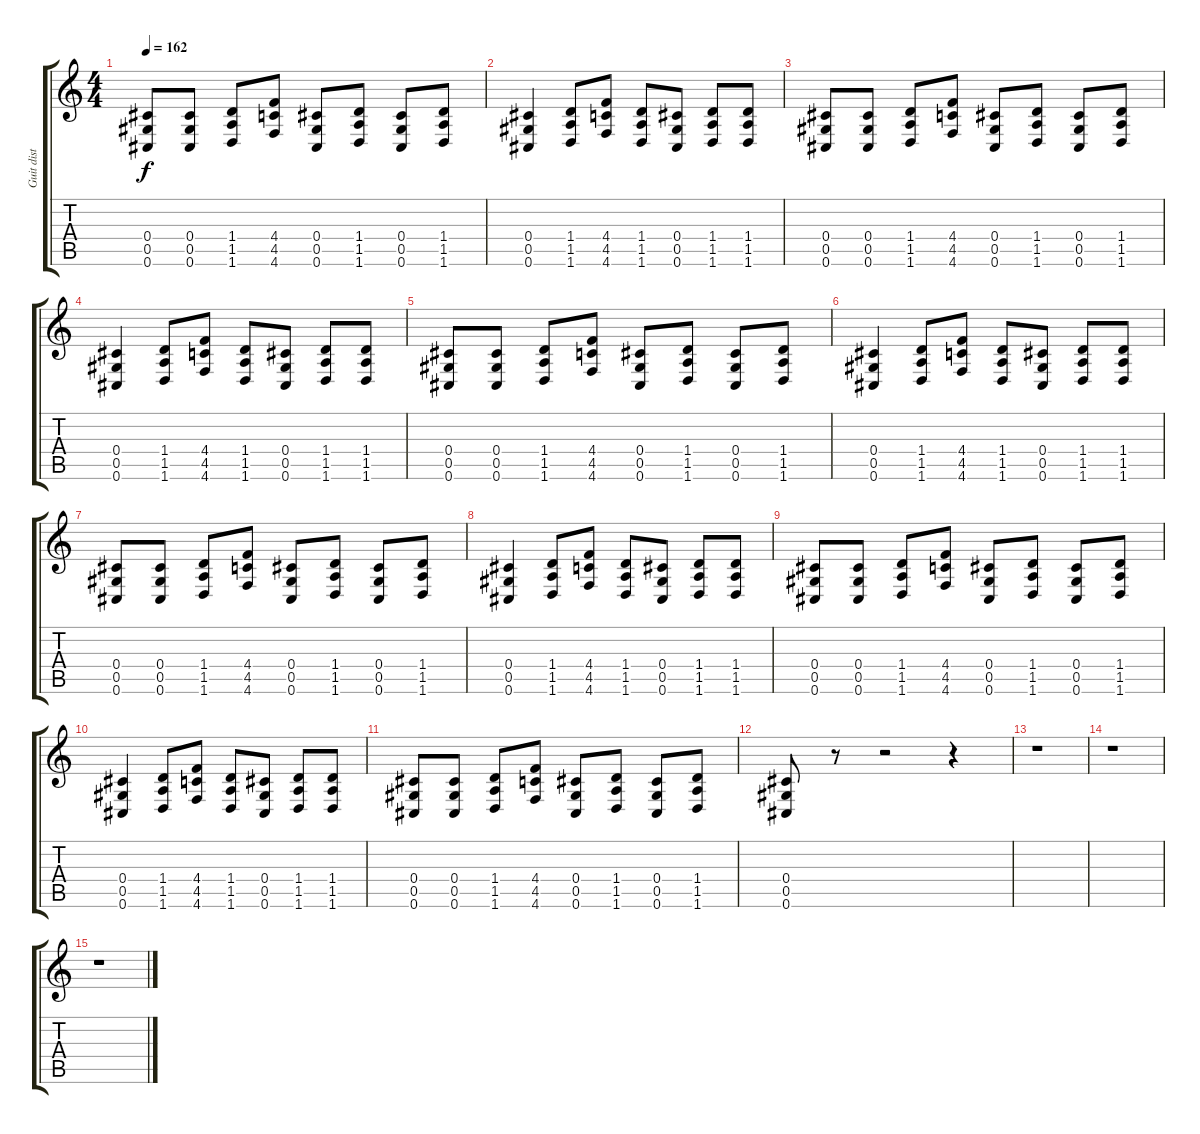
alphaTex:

\track ("Guit dist 1" "Guit dist ") {instrument distortionguitar}
\staff {score tabs}
\tuning (Eb4 Bb3 Gb3 Db3 Ab2 Db2) {hide}
\ts (4 4)
\tempo 162
\clef g2
\ks c
(0.4 0.5 0.6).8{dy f} (0.4 0.5 0.6).8 (1.4 1.5 1.6).8 (4.4 4.5 4.6).8 (0.4 0.5 0.6).8 (1.4 1.5 1.6).8 (0.4 0.5 0.6).8 (1.4 1.5 1.6).8 |
(0.4 0.5 0.6).4 (1.4 1.5 1.6).8 (4.4 4.5 4.6).8 (1.4 1.5 1.6).8 (0.4 0.5 0.6).8 (1.4 1.5 1.6).8 (1.4 1.5 1.6).8 |
(0.4 0.5 0.6).8 (0.4 0.5 0.6).8 (1.4 1.5 1.6).8 (4.4 4.5 4.6).8 (0.4 0.5 0.6).8 (1.4 1.5 1.6).8 (0.4 0.5 0.6).8 (1.4 1.5 1.6).8 |
(0.4 0.5 0.6).4 (1.4 1.5 1.6).8 (4.4 4.5 4.6).8 (1.4 1.5 1.6).8 (0.4 0.5 0.6).8 (1.4 1.5 1.6).8 (1.4 1.5 1.6).8 |
(0.4 0.5 0.6).8 (0.4 0.5 0.6).8 (1.4 1.5 1.6).8 (4.4 4.5 4.6).8 (0.4 0.5 0.6).8 (1.4 1.5 1.6).8 (0.4 0.5 0.6).8 (1.4 1.5 1.6).8 |
(0.4 0.5 0.6).4 (1.4 1.5 1.6).8 (4.4 4.5 4.6).8 (1.4 1.5 1.6).8 (0.4 0.5 0.6).8 (1.4 1.5 1.6).8 (1.4 1.5 1.6).8 |
(0.4 0.5 0.6).8 (0.4 0.5 0.6).8 (1.4 1.5 1.6).8 (4.4 4.5 4.6).8 (0.4 0.5 0.6).8 (1.4 1.5 1.6).8 (0.4 0.5 0.6).8 (1.4 1.5 1.6).8 |
(0.4 0.5 0.6).4 (1.4 1.5 1.6).8 (4.4 4.5 4.6).8 (1.4 1.5 1.6).8 (0.4 0.5 0.6).8 (1.4 1.5 1.6).8 (1.4 1.5 1.6).8 |
(0.4 0.5 0.6).8 (0.4 0.5 0.6).8 (1.4 1.5 1.6).8 (4.4 4.5 4.6).8 (0.4 0.5 0.6).8 (1.4 1.5 1.6).8 (0.4 0.5 0.6).8 (1.4 1.5 1.6).8 |
(0.4 0.5 0.6).4 (1.4 1.5 1.6).8 (4.4 4.5 4.6).8 (1.4 1.5 1.6).8 (0.4 0.5 0.6).8 (1.4 1.5 1.6).8 (1.4 1.5 1.6).8 |
(0.4 0.5 0.6).8 (0.4 0.5 0.6).8 (1.4 1.5 1.6).8 (4.4 4.5 4.6).8 (0.4 0.5 0.6).8 (1.4 1.5 1.6).8 (0.4 0.5 0.6).8 (1.4 1.5 1.6).8 |
(0.4 0.5 0.6).8 r.8 r.2 r.4 |
r.1 |
r.1 |
r.1
